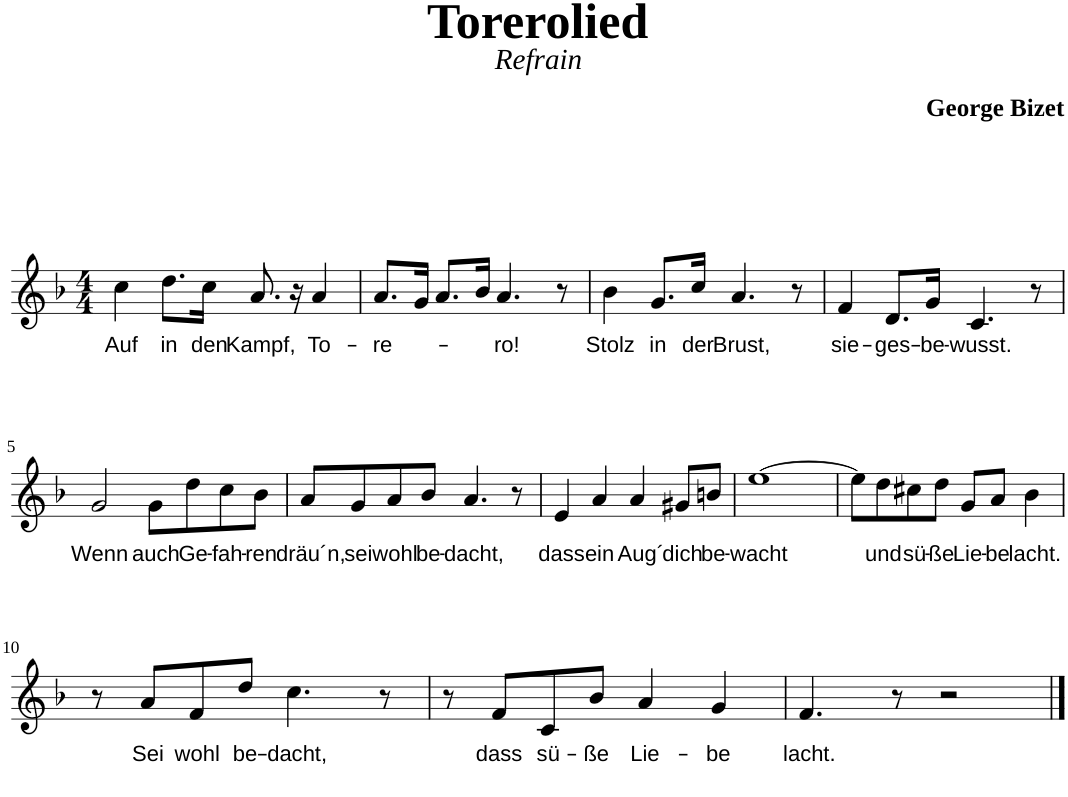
**kern	**text
*part1	*part1
*staff1	*staff1
*I"Sopran	*
*clefG2	*
*k[b-]	*
*F:	*
*M4/4	*
=1	=1
!	!LO:LY:b
4cc\	Auf
!	!LO:LY:b
8.dd\L	in
!	!LO:LY:b
16cc\Jk	den
!	!LO:LY:b
8.a/	Kampf,
16r	.
!	!LO:LY:b
4a/	To-
=2	=2
!	!LO:LY:b
8.a/L	-re-
16g/Jk	.
8.a/L	.
16b-/Jk	.
!	!LO:LY:b
4.a/	-ro!
8r	.
=3	=3
!	!LO:LY:b
4b-\	Stolz
!	!LO:LY:b
8.g/L	in
!	!LO:LY:b
16cc/Jk	der
!	!LO:LY:b
4.a/	Brust,
8r	.
=4	=4
!	!LO:LY:b
4f/	sie-
!	!LO:LY:b
8.d/L	-ges-
!	!LO:LY:b
16g/Jk	-be-
!	!LO:LY:b
4.c/	-wusst.
8r	.
!!LO:LB:g=z
=5	=5
!	!LO:LY:b
2g/	Wenn
!	!LO:LY:b
8g\L	auch
!	!LO:LY:b
8dd\	Ge-
!	!LO:LY:b
8cc\	-fah-
!	!LO:LY:b
8b-\J	-ren
=6	=6
!	!LO:LY:b
8a/L	dräu´n,
!	!LO:LY:b
8g/	sei
!	!LO:LY:b
8a/	wohl
!	!LO:LY:b
8b-/J	be-
!	!LO:LY:b
4.a/	-dacht,
8r	.
=7	=7
!	!LO:LY:b
4e/	dass
!	!LO:LY:b
4a/	ein
!	!LO:LY:b
4a/	Aug´
!	!LO:LY:b
8g#X/L	dich
!	!LO:LY:b
8bn/J	be-
=8	=8
!	!LO:LY:b
[1ee	-wacht
=9	=9
8ee\L]	.
!	!LO:LY:b
8dd\	und
!	!LO:LY:b
8cc#X\	sü-
!	!LO:LY:b
8dd\J	-ße
!	!LO:LY:b
8g/L	Lie-
!	!LO:LY:b
8a/J	-be
!	!LO:LY:b
4b-\	lacht.
!!LO:LB:g=z
=10	=10
8r	.
!	!LO:LY:b
8a/L	Sei
!	!LO:LY:b
8f/	wohl
!	!LO:LY:b
8dd/J	be-
!	!LO:LY:b
4.cc\	-dacht,
8r	.
=11	=11
8r	.
!	!LO:LY:b
8f/L	dass
!	!LO:LY:b
8c/	sü-
!	!LO:LY:b
8b-/J	-ße
!	!LO:LY:b
4a/	Lie-
!	!LO:LY:b
4g/	-be
=12	=12
!	!LO:LY:b
4.f/	lacht.
8r	.
2r	.
==	==
*-	*-
